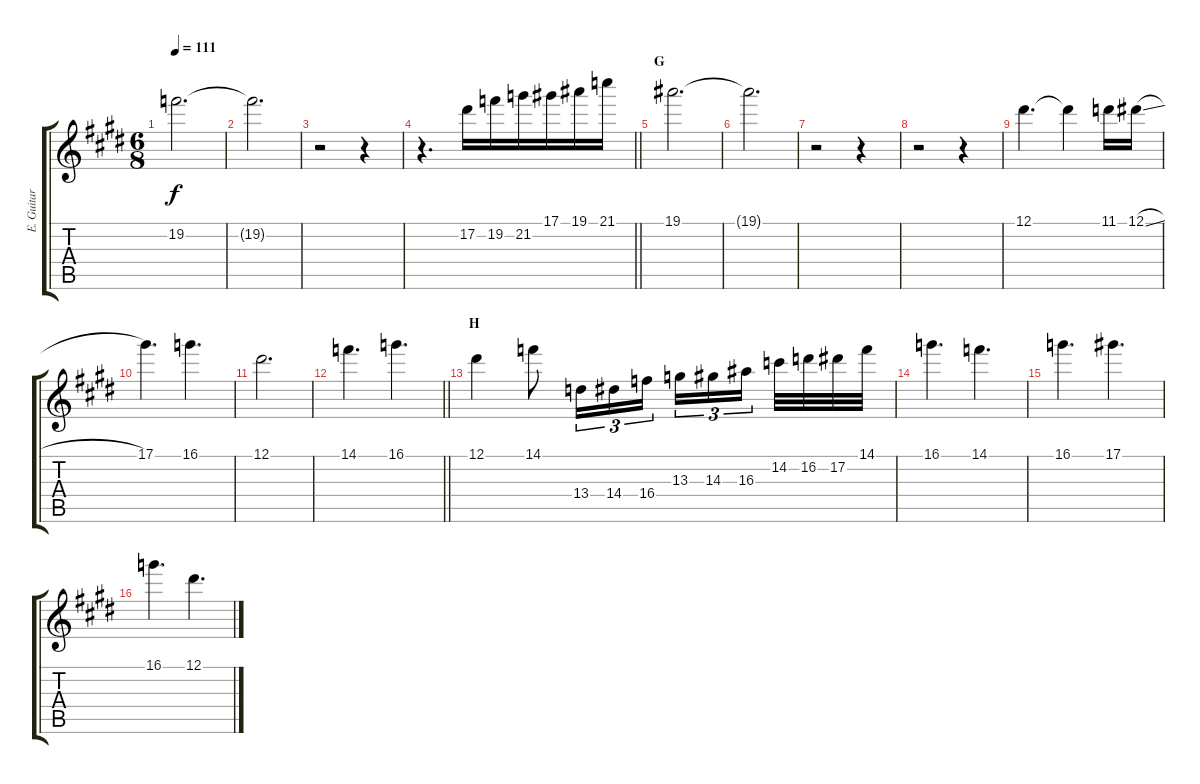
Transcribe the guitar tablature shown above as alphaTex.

\track ("E. Guitar III" "E. Guitar ") {instrument overdrivenguitar}
\staff {score tabs}
\tuning (Eb4 Bb3 Gb3 Db3 Ab2 Eb2) {hide}
\ts (6 8)
\tempo 111
\clef g2
\ks e
19.2{t}.2{d dy f} |
19.2{t}.2{d} |
r.2 r.4 |
\barLineRight lightlight
r.4{d} 17.2.16 19.2.16 21.2.16 17.1.16 19.1.16 21.1.16 |
\section ("" "G")
19.1.2{d} |
19.1{t}.2{d} |
r.2 r.4 |
r.2 r.4 |
12.1.4{d} 12.1{t}.4 11.1.16 12.1{sl}.16 |
17.1.4{d} 16.1.4{d} |
12.1.2{d} |
\barLineRight lightlight
14.1.4{d} 16.1.4{d} |
\section ("" "H")
12.1.4 14.1.8 13.4.16{tu (3 2)} 14.4.16{tu (3 2)} 16.4.16{tu (3 2) beam splitsecondary} 13.3.16{tu (3 2)} 14.3.16{tu (3 2)} 16.3.16{tu (3 2) beam splitsecondary} 14.2.32 16.2.32 17.2.32 14.1.32 |
16.1.4{d} 14.1.4{d} |
16.1.4{d} 17.1.4{d} |
16.1.4{d} 12.1.4{d}
